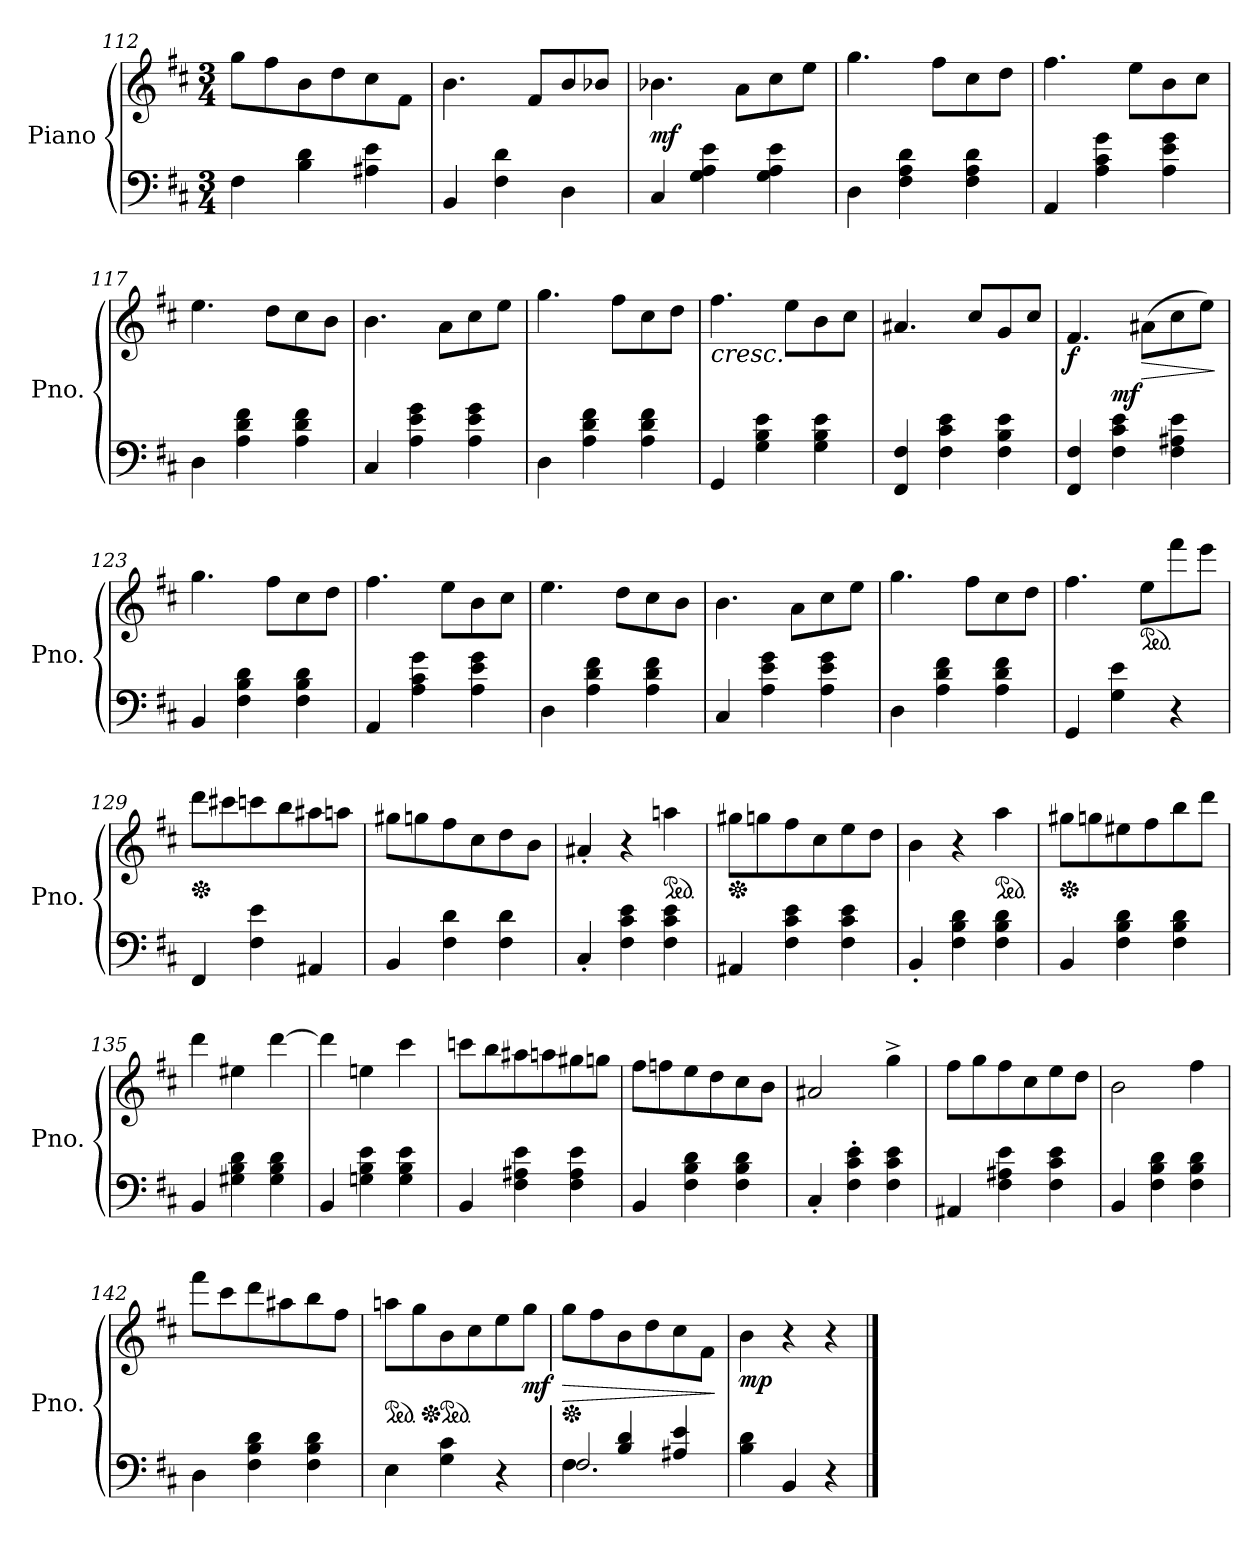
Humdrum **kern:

**kern	**kern	**dynam
*part1	*part1	*part1
*staff2	*staff1	*staff1/2
*I"Piano	*	*
*I'Pno.	*	*
!!LO:LB:g=z
*clefF4	*clefG2	*
*k[f#c#]	*k[f#c#]	*
*M3/4	*M3/4	*
=112	=112	=112
4F#\	8gg\L	.
.	8ff#\	.
*	*MM200	*
4B\ 4d\	8b\	.
.	8dd\	.
4A#X\ 4e\	8cc#\	.
.	8f#\J	.
=113	=113	=113
4BB/	4.b\	.
4F#\ 4d\	.	.
.	8f#/L	.
4D\	8b/	.
*	*MM130	*
.	8b-X/J	.
=114	=114	=114
!	!	!LO:DY:b
4C#/	4.b-X\	mf
4G\ 4A\ 4e\	.	.
.	8a\L	.
*	*MM220	*
4G\ 4A\ 4e\	8cc#\	.
.	8ee\J	.
=115	=115	=115
4D\	4.gg\	.
4F#\ 4A\ 4d\	.	.
*	*MM240	*
.	8ff#\L	.
4F#\ 4A\ 4d\	8cc#\	.
*	*MM170	*
.	8dd\J	.
=116	=116	=116
*	*MM220	*
4AA/	4.ff#\	.
4A\ 4c#\ 4g\	.	.
.	8ee\L	.
4A\ 4e\ 4g\	8b\	.
.	8cc#\J	.
=117	=117	=117
4D\	4.ee\	.
4A\ 4d\ 4f#\	.	.
*	*MM240	*
.	8dd\L	.
4A\ 4d\ 4f#\	8cc#\	.
.	8b\J	.
=118	=118	=118
*	*MM210	*
4C#/	4.b\	.
4A\ 4e\ 4g\	.	.
.	8a\L	.
4A\ 4e\ 4g\	8cc#\	.
.	8ee\J	.
=119	=119	=119
4D\	4.gg\	.
4A\ 4d\ 4f#\	.	.
*	*MM240	*
.	8ff#\L	.
4A\ 4d\ 4f#\	8cc#\	.
*	*MM110	*
.	8dd\J	.
!!LO:PB:g=z
=120	=120	=120
*	*MM180	*
!	!	!LO:HP:b
4GG/	4.ff#\	<
4G\ 4B\ 4e\	.	.
.	8ee\L	.
4G\ 4B\ 4e\	8b\	.
.	8cc#\J	.
=121	=121	=121
4FF#/ 4F#/	4.a#X/	.
4F#\ 4c#\ 4e\	.	.
.	8cc#/L	.
*	*MM80	*
4F#\ 4B\ 4e\	8g/	.
*	*MM230	*
.	8cc#/J	.
=122	=122	=122
*	*MM120	*
!	!	!LO:DY:b
4FF#/ 4F#/	4.f#/	f
!	!	!LO:DY:a=2
4F#\ 4c#\ 4e\	.	mf
*	*MM150	*
!	!	!LO:HP:n=1:b
.	(>8a#X\L	[ >
4F#\ 4A#X\ 4e\	8cc#\	.
.	8ee\J)	.
.	.	]
=123	=123	=123
*	*MM180	*
4BB/	4.gg\	.
4F#\ 4B\ 4d\	.	.
.	8ff#\L	.
4F#\ 4B\ 4d\	8cc#\	.
.	8dd\J	.
=124	=124	=124
4AA/	4.ff#\	.
4A\ 4c#\ 4g\	.	.
*	*MM240	*
.	8ee\L	.
4A\ 4e\ 4g\	8b\	.
.	8cc#\J	.
=125	=125	=125
*	*MM200	*
4D\	4.ee\	.
4A\ 4d\ 4f#\	.	.
*	*MM240	*
.	8dd\L	.
4A\ 4d\ 4f#\	8cc#\	.
*	*MM170	*
.	8b\J	.
=126	=126	=126
*	*MM200	*
4C#/	4.b\	.
4A\ 4e\ 4g\	.	.
.	8a\L	.
4A\ 4e\ 4g\	8cc#\	.
.	8ee\J	.
=127	=127	=127
4D\	4.gg\	.
4A\ 4d\ 4f#\	.	.
.	8ff#\L	.
*	*MM120	*
4A\ 4d\ 4f#\	8cc#\	.
.	8dd\J	.
!!LO:LB:g=z
=128	=128	=128
*	*MM140	*
4GG/	4.ff#\	.
4G\ 4e\	.	.
*	*ped	*
*	*MM100	*
.	8ee\L	.
*	*MM190	*
4r	8fff#\	.
.	8eee\J	.
=129	=129	=129
*	*Xped	*
4FF#/	8ddd\L	.
.	8ccc#X\	.
*	*MM280	*
4F#\ 4e\	8cccn\	.
.	8bb\	.
4AA#X/	8aa#X\	.
.	8aan\J	.
=130	=130	=130
4BB/	8gg#X\L	.
.	8ggn\	.
4F#\ 4d\	8ff#\	.
.	8cc#\	.
4F#\ 4d\	8dd\	.
.	8b\J	.
=131	=131	=131
*	*MM250	*
4C#'/	4a#X'/	.
4F#\ 4c#\ 4e\	4r	.
*	*ped	*
*	*MM170	*
4F#\ 4c#\ 4e\	4aan\	.
=132	=132	=132
*	*Xped	*
*	*MM280	*
4AA#X/	8gg#X\L	.
.	8ggn\	.
*	*MM320	*
4F#\ 4c#\ 4e\	8ff#\	.
.	8cc#\	.
*	*MM350	*
4F#\ 4c#\ 4e\	8ee\	.
.	8dd\J	.
=133	=133	=133
*	*MM230	*
4BB'/	4b\	.
4F#\ 4B\ 4d\	4r	.
*	*ped	*
*	*MM180	*
4F#\ 4B\ 4d\	4aa\	.
!!LO:LB:g=z
=134	=134	=134
*	*Xped	*
*	*MM250	*
4BB/	8gg#X\L	.
.	8ggn\	.
*	*MM300	*
4F#\ 4B\ 4d\	8ee#X\	.
.	8ff#\	.
4F#\ 4B\ 4d\	8bb\	.
.	8ddd\J	.
=135	=135	=135
*	*MM210	*
4BB/	4ddd\	.
4G#X\ 4B\ 4d\	4ee#X\	.
4G#\ 4B\ 4d\	[4ddd\	.
=136	=136	=136
4BB/	4ddd\]	.
4Gn\ 4B\ 4e\	4een\	.
*	*MM150	*
4G\ 4B\ 4e\	4ccc#\	.
=137	=137	=137
*	*MM250	*
4BB/	8cccn\L	.
.	8bb\	.
4F#\ 4A#X\ 4e\	8aa#X\	.
.	8aan\	.
4F#\ 4A#\ 4e\	8gg#X\	.
.	8ggn\J	.
=138	=138	=138
*	*MM240	*
4BB/	8ff#\L	.
.	8ffn\	.
4F#\ 4B\ 4d\	8ee\	.
.	8dd\	.
4F#\ 4B\ 4d\	8cc#\	.
.	8b\J	.
=139	=139	=139
*	*MM200	*
*	*^	*
4C#'/	2a#X/	4a#'/yy	.
4F#\' 4c#\' 4e\'	.	2ryy	.
*	*MM150	*	*
4F#\ 4c#\ 4e\	4gg^\	.	.
*	*v	*v	*
!!LO:LB:g=z
=140	=140	=140
*	*MM200	*
4AA#X/	8ff#\L	.
.	8gg\	.
4F#\ 4A#X\ 4e\	8ff#\	.
.	8cc#\	.
4F#\ 4c#\ 4e\	8ee\	.
.	8dd\J	.
=141	=141	=141
*	*MM170	*
4BB/	2b\	.
4F#\ 4B\ 4d\	.	.
*	*MM110	*
4F#\ 4B\ 4d\	4ff#\	.
=142	=142	=142
4D\	8fff#\L	.
*	*MM180	*
.	8ccc#\	.
4F#\ 4B\ 4d\	8ddd\	.
*	*MM160	*
.	8aa#X\	.
4F#\ 4B\ 4d\	8bb\	.
.	8ff#\J	.
=143	=143	=143
*	*ped	*
*	*MM100	*
4E\	8aan\L	.
*	*MM130	*
.	8gg\	.
*	*Xped	*
*	*ped	*
4G\ 4c#\	8b\	.
*	*MM110	*
.	8cc#\	.
4r	8ee\	.
*	*MM80	*
!	!	!LO:DY:b
.	8gg\J	mf
=144	=144	=144
*^	*	*
*	*	*Xped	*
!	!	!	!LO:HP:b
4F#\	2.F#/	8gg\L	>
*	*	*MM150	*
.	.	8ff#\	.
4B/ 4d/	.	8b\	.
.	.	8dd\	.
*	*	*MM100	*
4A#X/ 4e/	.	8cc#\	.
*	*	*MM90	*
.	.	8f#\J	.
*v	*v	*	*
.	.	]
=145	=145	=145
*	*MM130	*
!	!	!LO:DY:b
4B\ 4d\	4b\	mp
*	*MM50	*
4BB/	4r	.
4r	4r	.
==	==	==
*-	*-	*-
